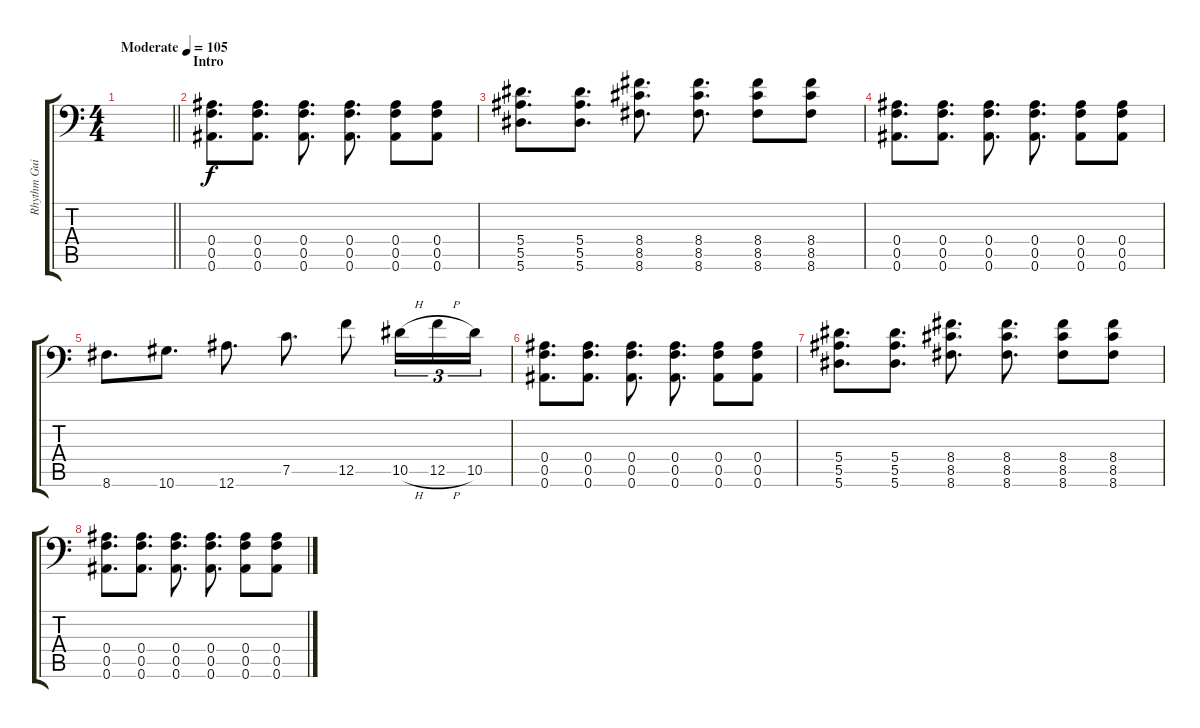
\track ("Rhythm Guitar 1" "Rhythm Gui") {instrument distortionguitar}
\staff {score tabs}
\tuning (C4 G3 Eb3 Bb2 F2 Bb1) {hide}
\ts (4 4)
\tempo (105 "Moderate")
\clef f4
\barLineRight lightlight
\ks c
|
\section ("" "Intro")
(0.4 0.5 0.6).8{d} (0.4 0.5 0.6).8{d} (0.4 0.5 0.6).8{d} (0.4 0.5 0.6).8{d} (0.4 0.5 0.6).8 (0.4 0.5 0.6).8 |
(5.4 5.5 5.6).8{d} (5.4 5.5 5.6).8{d} (8.4 8.5 8.6).8{d} (8.4 8.5 8.6).8{d} (8.4 8.5 8.6).8 (8.4 8.5 8.6).8 |
(0.4 0.5 0.6).8{d} (0.4 0.5 0.6).8{d} (0.4 0.5 0.6).8{d} (0.4 0.5 0.6).8{d} (0.4 0.5 0.6).8 (0.4 0.5 0.6).8 |
8.6.8{d} 10.6.8{d} 12.6.8{d} 7.5.8{d} 12.5.8 10.5{h}.16{tu (3 2)} 12.5{h}.16{tu (3 2)} 10.5.16{tu (3 2)} |
(0.4 0.5 0.6).8{d} (0.4 0.5 0.6).8{d} (0.4 0.5 0.6).8{d} (0.4 0.5 0.6).8{d} (0.4 0.5 0.6).8 (0.4 0.5 0.6).8 |
(5.4 5.5 5.6).8{d} (5.4 5.5 5.6).8{d} (8.4 8.5 8.6).8{d} (8.4 8.5 8.6).8{d} (8.4 8.5 8.6).8 (8.4 8.5 8.6).8 |
(0.4 0.5 0.6).8{d} (0.4 0.5 0.6).8{d} (0.4 0.5 0.6).8{d} (0.4 0.5 0.6).8{d} (0.4 0.5 0.6).8 (0.4 0.5 0.6).8
